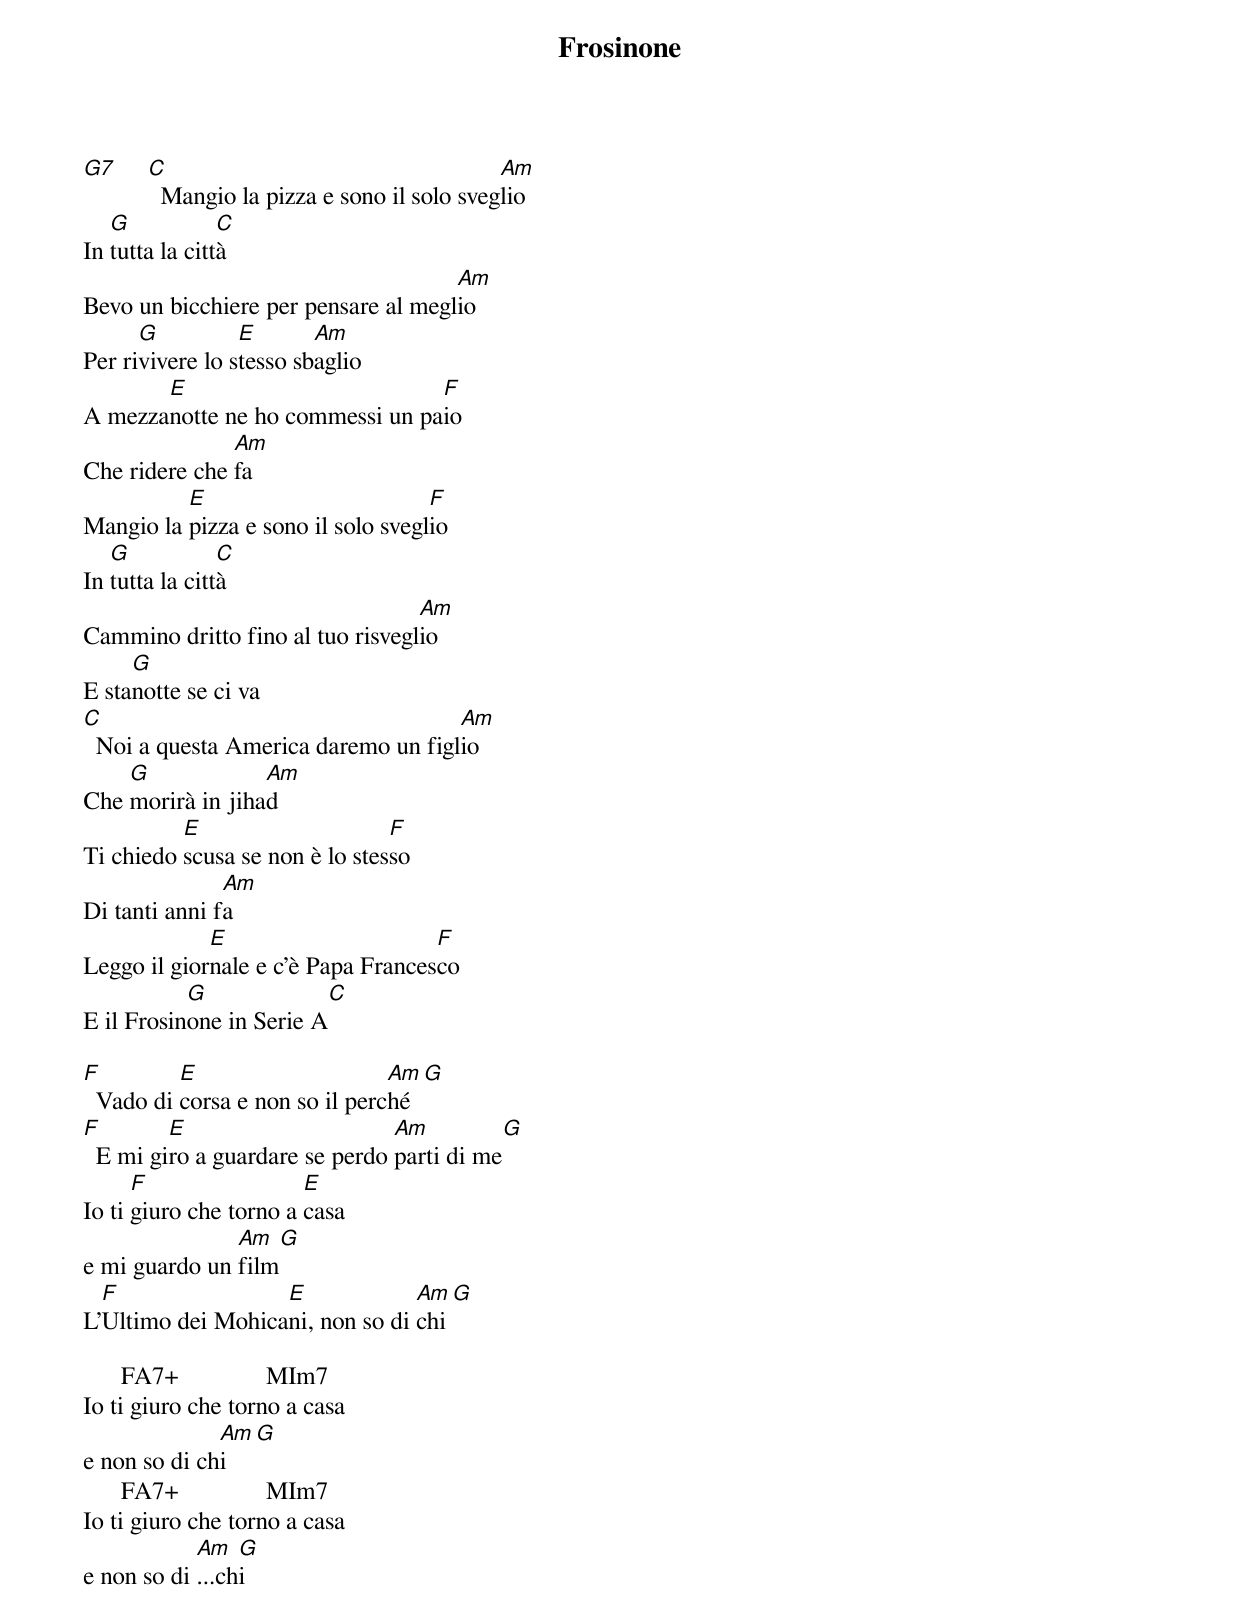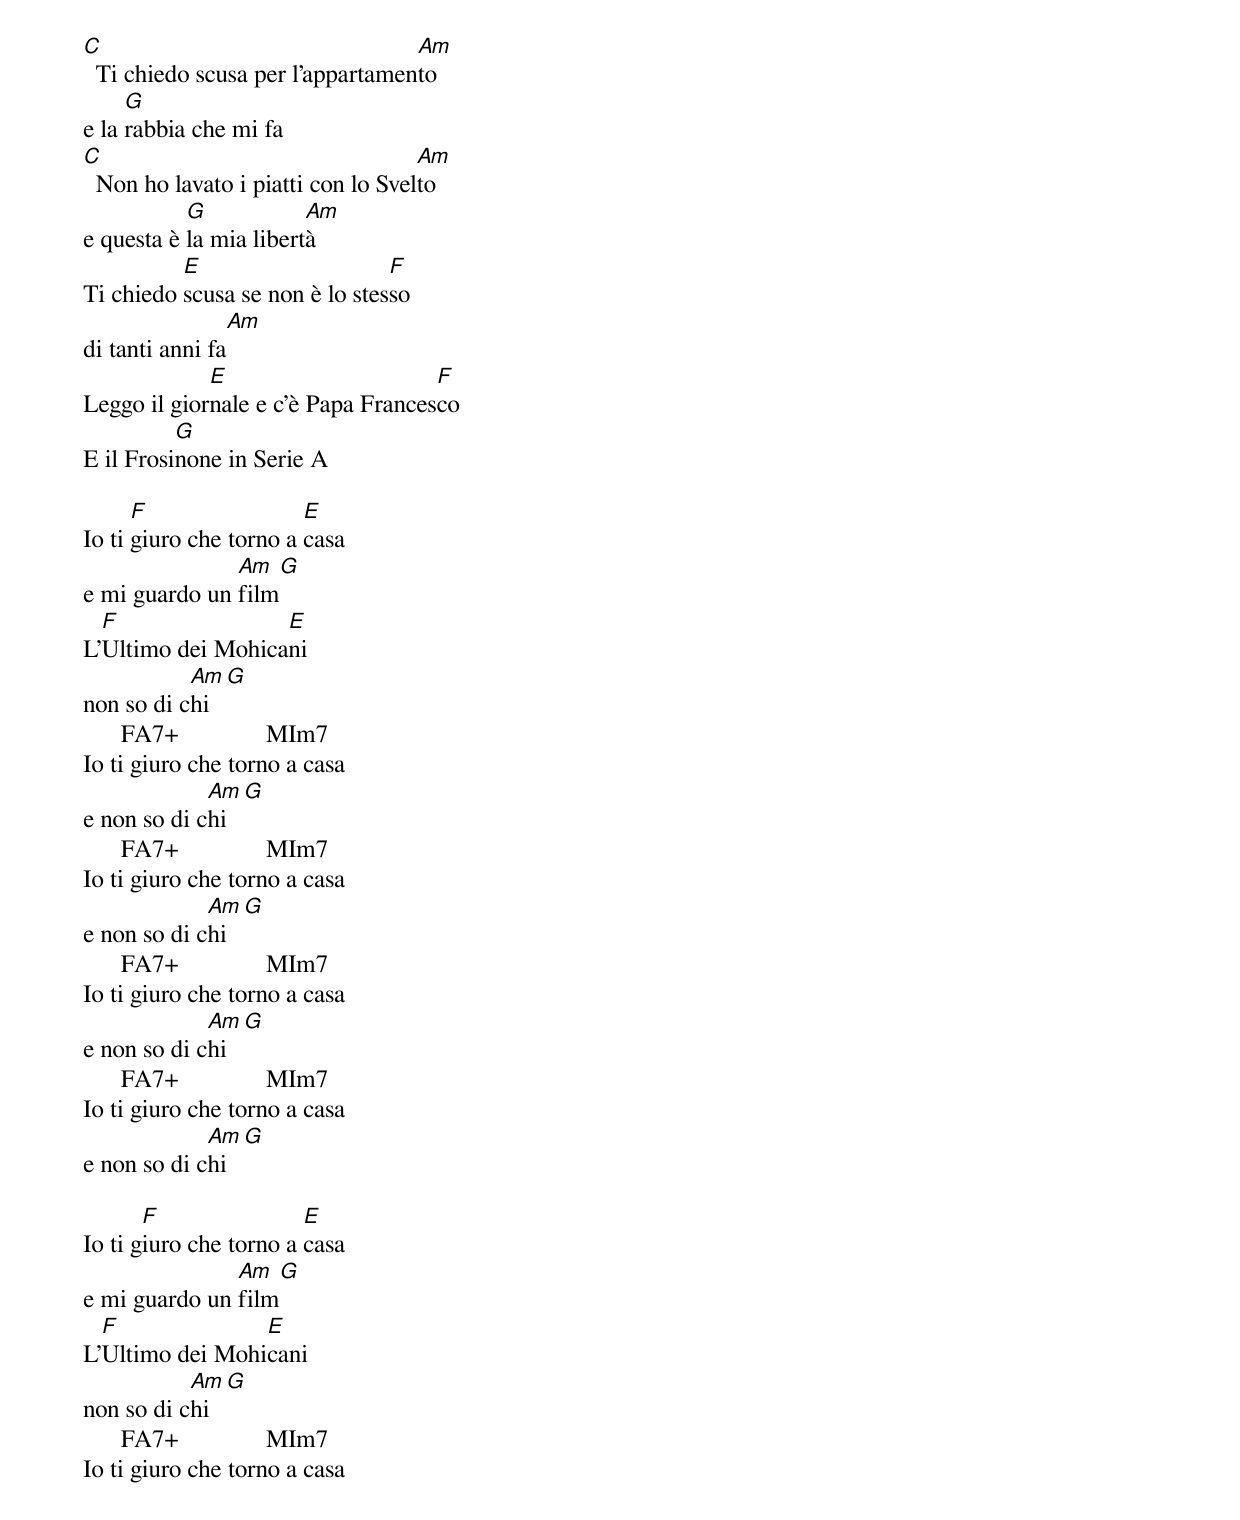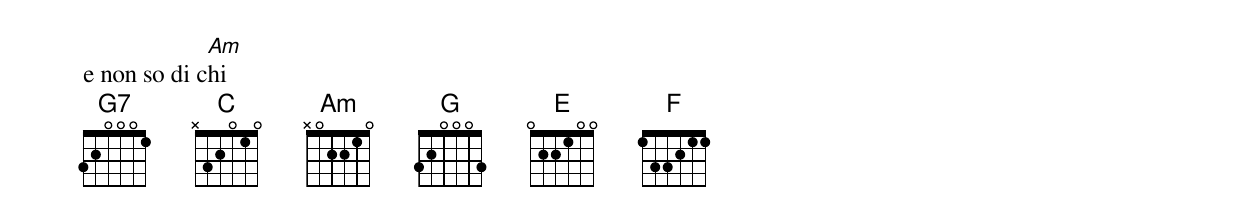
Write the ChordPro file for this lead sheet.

{title: Frosinone}

[G7]     [C]  Mangio la pizza e sono il solo sveg[Am]lio
In [G]tutta la citt[C]à
Bevo un bicchiere per pensare al megl[Am]io
Per ri[G]vivere lo s[E]tesso sb[Am]aglio
A mezza[E]notte ne ho commessi un pa[F]io
Che ridere che [Am]fa
Mangio la [E]pizza e sono il solo svegl[F]io
In [G]tutta la citt[C]à
Cammino dritto fino al tuo risvegl[Am]io
E sta[G]notte se ci va
[C]  Noi a questa America daremo un figl[Am]io
Che [G]morirà in jiha[Am]d
Ti chiedo [E]scusa se non è lo stes[F]so
Di tanti anni f[Am]a
Leggo il gior[E]nale e c'è Papa Frances[F]co
E il Frosin[G]one in Serie A[C]

[F]  Vado di [E]corsa e non so il perc[Am]hé[G]
[F]  E mi gi[E]ro a guardare se perdo [Am]parti di me[G]
Io ti [F]giuro che torno a [E]casa
e mi guardo un [Am]film[G]
L'[F]Ultimo dei Mohica[E]ni, non so di [Am]chi[G]

      FA7+              MIm7
Io ti giuro che torno a casa
e non so di ch[Am]i[G]
      FA7+              MIm7
Io ti giuro che torno a casa
e non so di [Am]...ch[G]i

[C]  Ti chiedo scusa per l'appartamen[Am]to
e la [G]rabbia che mi fa
[C]  Non ho lavato i piatti con lo Svel[Am]to
e questa è [G]la mia libert[Am]à
Ti chiedo [E]scusa se non è lo stes[F]so
di tanti anni fa[Am]
Leggo il gior[E]nale e c'è Papa Frances[F]co
E il Frosi[G]none in Serie A

Io ti [F]giuro che torno a [E]casa
e mi guardo un [Am]film[G]
L'[F]Ultimo dei Mohica[E]ni
non so di c[Am]hi[G]
      FA7+              MIm7
Io ti giuro che torno a casa
e non so di c[Am]hi[G]
      FA7+              MIm7
Io ti giuro che torno a casa
e non so di c[Am]hi[G]
      FA7+              MIm7
Io ti giuro che torno a casa
e non so di c[Am]hi[G]
      FA7+              MIm7
Io ti giuro che torno a casa
e non so di c[Am]hi[G]

Io ti g[F]iuro che torno a [E]casa
e mi guardo un [Am]film[G]
L'[F]Ultimo dei Mohi[E]cani
non so di c[Am]hi[G]
      FA7+              MIm7
Io ti giuro che torno a casa
e non so di c[Am]hi
